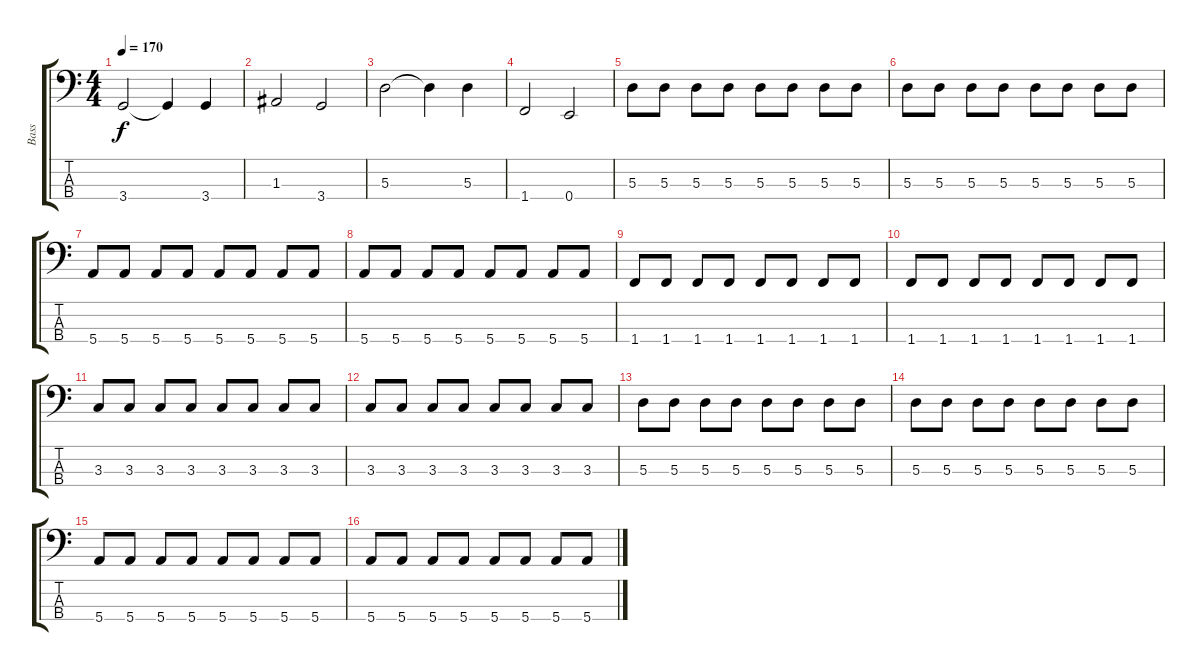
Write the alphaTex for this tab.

\track ("Bass" "Bass") {instrument electricbassfinger}
\staff {score tabs}
\tuning (G2 D2 A1 E1) {hide}
\ts (4 4)
\tempo 170
\clef f4
\ks c
3.4.2{dy f} 3.4{t}.4 3.4.4 |
1.3.2 3.4.2 |
5.3.2 5.3{t}.4 5.3.4 |
1.4.2 0.4.2 |
5.3.8 5.3.8 5.3.8 5.3.8 5.3.8 5.3.8 5.3.8 5.3.8 |
5.3.8 5.3.8 5.3.8 5.3.8 5.3.8 5.3.8 5.3.8 5.3.8 |
5.4.8 5.4.8 5.4.8 5.4.8 5.4.8 5.4.8 5.4.8 5.4.8 |
5.4.8 5.4.8 5.4.8 5.4.8 5.4.8 5.4.8 5.4.8 5.4.8 |
1.4.8 1.4.8 1.4.8 1.4.8 1.4.8 1.4.8 1.4.8 1.4.8 |
1.4.8 1.4.8 1.4.8 1.4.8 1.4.8 1.4.8 1.4.8 1.4.8 |
3.3.8 3.3.8 3.3.8 3.3.8 3.3.8 3.3.8 3.3.8 3.3.8 |
3.3.8 3.3.8 3.3.8 3.3.8 3.3.8 3.3.8 3.3.8 3.3.8 |
5.3.8 5.3.8 5.3.8 5.3.8 5.3.8 5.3.8 5.3.8 5.3.8 |
5.3.8 5.3.8 5.3.8 5.3.8 5.3.8 5.3.8 5.3.8 5.3.8 |
5.4.8 5.4.8 5.4.8 5.4.8 5.4.8 5.4.8 5.4.8 5.4.8 |
5.4.8 5.4.8 5.4.8 5.4.8 5.4.8 5.4.8 5.4.8 5.4.8
